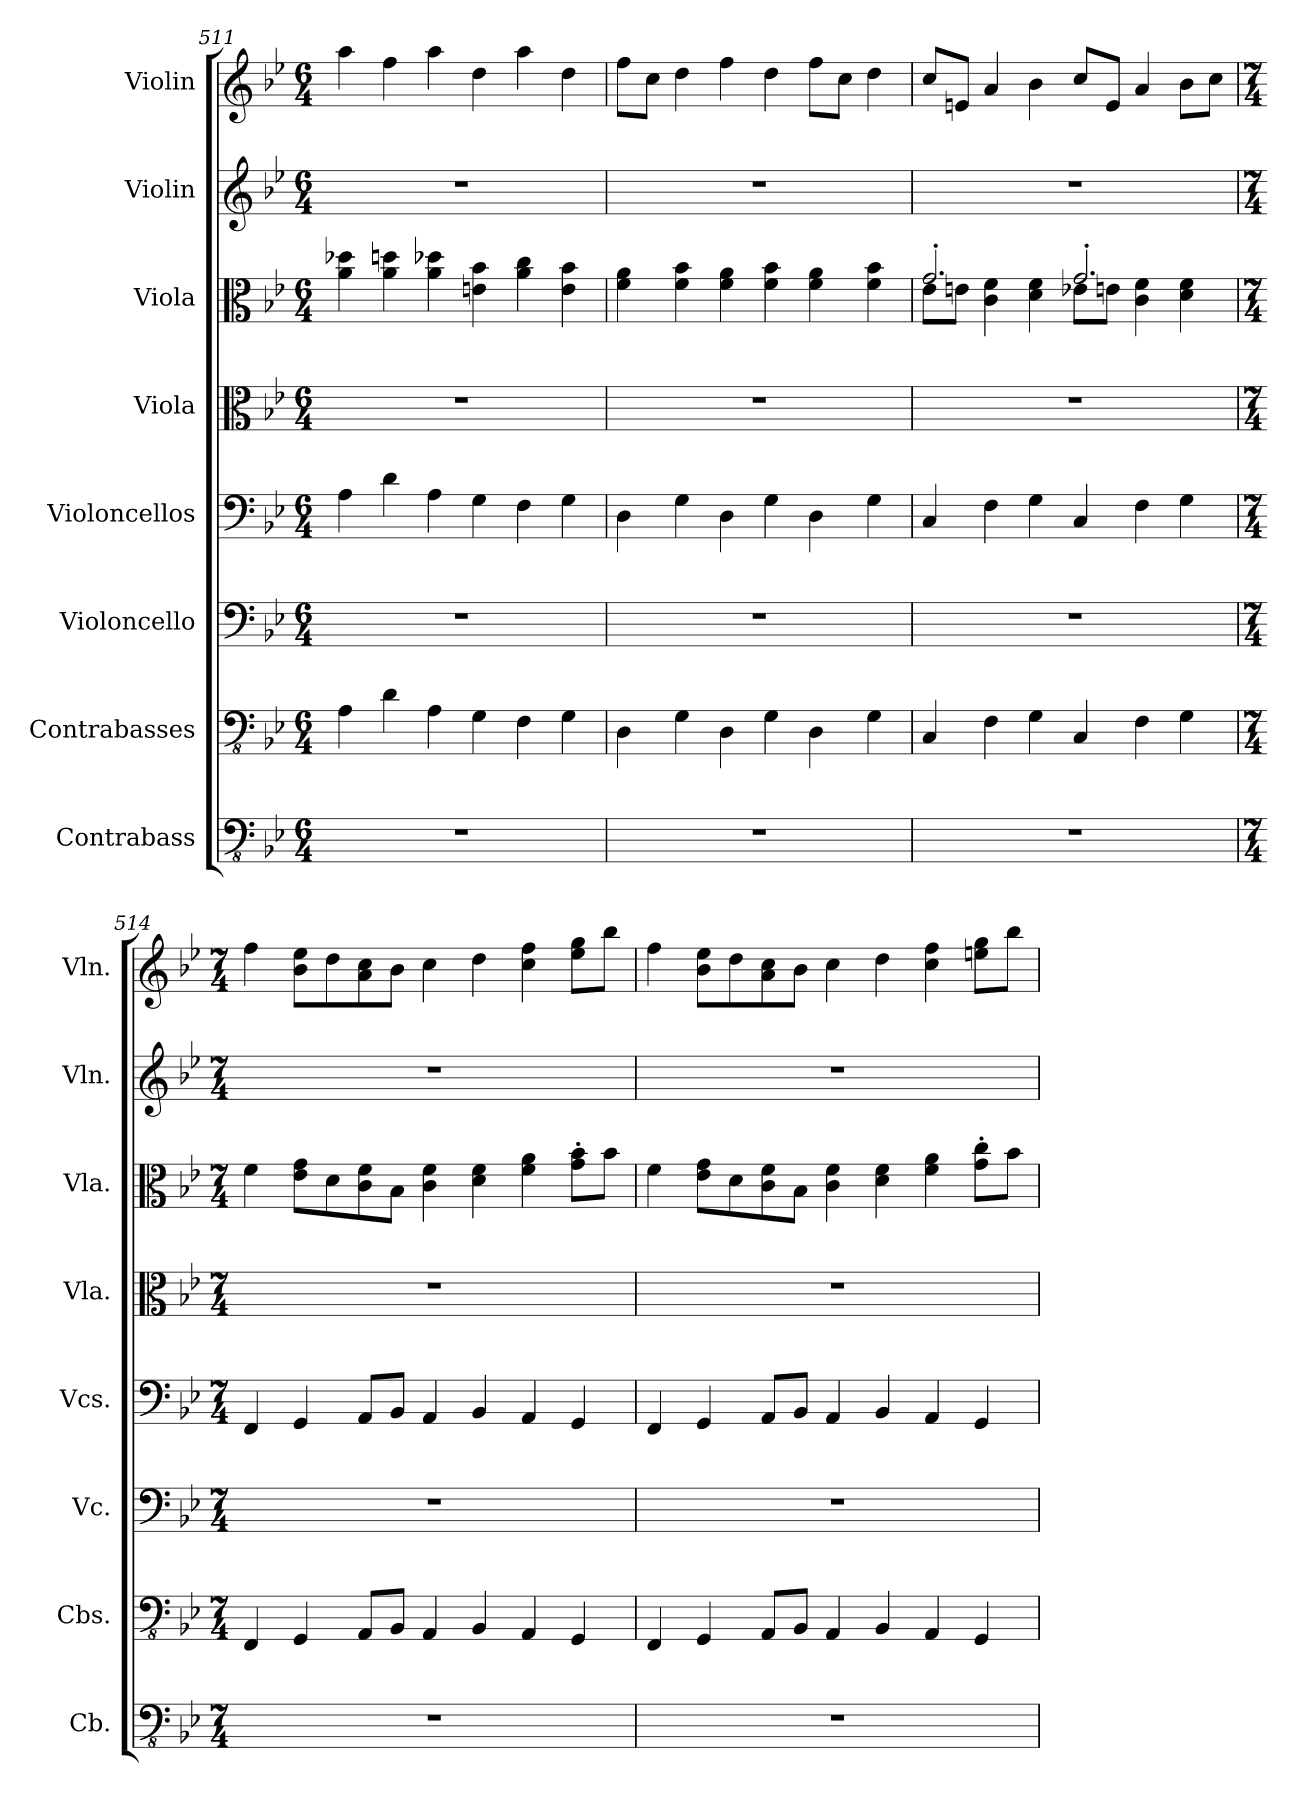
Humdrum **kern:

**kern	**kern	**kern	**kern	**kern	**kern	**kern	**kern
*part8	*part7	*part6	*part5	*part4	*part3	*part2	*part1
*staff8	*staff7	*staff6	*staff5	*staff4	*staff3	*staff2	*staff1
*I"Contrabass	*I"Contrabasses	*I"Violoncello	*I"Violoncellos	*I"Viola	*I"Viola	*I"Violin	*I"Violin
*I'Cb.	*I'Cbs.	*I'Vc.	*I'Vcs.	*I'Vla.	*I'Vla.	*I'Vln.	*I'Vln.
*clefFv4	*clefFv4	*clefF4	*clefF4	*clefC3	*clefC3	*clefG2	*clefG2
*ITrd7c12	*	*	*	*	*	*	*
*k[b-e-]	*k[b-e-]	*k[b-e-]	*k[b-e-]	*k[b-e-]	*k[b-e-]	*k[b-e-]	*k[b-e-]
*M6/4	*M6/4	*M6/4	*M6/4	*M6/4	*M6/4	*M6/4	*M6/4
=511	=511	=511	=511	=511	=511	=511	=511
1.r	4AA\	1.r	4A\	1.r	4a\ 4dd-X\	1.r	4aa\
.	4D\	.	4d\	.	4a\ 4ddn\	.	4ff\
.	4AA\	.	4A\	.	4a\ 4dd-X\	.	4aa\
.	4GG\	.	4G\	.	4en\ 4b-\	.	4dd\
.	4FF\	.	4F\	.	4a\ 4cc\	.	4aa\
.	4GG\	.	4G\	.	4e\ 4b-\	.	4dd\
=512	=512	=512	=512	=512	=512	=512	=512
1.r	4DD\	1.r	4D\	1.r	4f\ 4a\	1.r	8ff\L
.	.	.	.	.	.	.	8cc\J
.	4GG\	.	4G\	.	4f\ 4b-\	.	4dd\
.	4DD\	.	4D\	.	4f\ 4a\	.	4ff\
.	4GG\	.	4G\	.	4f\ 4b-\	.	4dd\
.	4DD\	.	4D\	.	4f\ 4a\	.	8ff\L
.	.	.	.	.	.	.	8cc\J
.	4GG\	.	4G\	.	4f\ 4b-\	.	4dd\
=513	=513	=513	=513	=513	=513	=513	=513
*	*	*	*	*	*^	*	*
1.r	4CC/	1.r	4C/	1.r	2.g'/	8e-\L	1.r	8cc/L
.	.	.	.	.	.	8en\J	.	8en/J
.	4FF\	.	4F\	.	.	4c\ 4f\	.	4a/
.	4GG\	.	4G\	.	.	4d\ 4f\	.	4b-\
.	4CC/	.	4C/	.	2.g'/	8e-X\L	.	8cc/L
.	.	.	.	.	.	8en\J	.	8e/J
.	4FF\	.	4F\	.	.	4c\ 4f\	.	4a/
.	4GG\	.	4G\	.	.	4d\ 4f\	.	8b-\L
.	.	.	.	.	.	.	.	8cc\J
*	*	*	*	*	*v	*v	*	*
!!LO:PB:g=z
=514	=514	=514	=514	=514	=514	=514	=514
*M7/4	*M7/4	*M7/4	*M7/4	*M7/4	*M7/4	*M7/4	*M7/4
1..r	4FFF/	1..r	4FF/	1..r	4f\	1..r	4ff\
.	4GGG/	.	4GG/	.	8e-\ 8g\L	.	8b-\ 8ee-\L
.	.	.	.	.	8d\	.	8dd\
.	8AAA/L	.	8AA/L	.	8c\ 8f\	.	8a\ 8cc\
.	8BBB-/J	.	8BB-/J	.	8B-\J	.	8b-\J
.	4AAA/	.	4AA/	.	4c\ 4f\	.	4cc\
.	4BBB-/	.	4BB-/	.	4d\ 4f\	.	4dd\
.	4AAA/	.	4AA/	.	4f\ 4a\	.	4cc\ 4ff\
.	4GGG/	.	4GG/	.	8g\' 8b-\'L	.	8ee-\ 8gg\L
.	.	.	.	.	8b-\J	.	8bb-\J
=515	=515	=515	=515	=515	=515	=515	=515
1..r	4FFF/	1..r	4FF/	1..r	4f\	1..r	4ff\
.	4GGG/	.	4GG/	.	8e-\ 8g\L	.	8b-\ 8ee-\L
.	.	.	.	.	8d\	.	8dd\
.	8AAA/L	.	8AA/L	.	8c\ 8f\	.	8a\ 8cc\
.	8BBB-/J	.	8BB-/J	.	8B-\J	.	8b-\J
.	4AAA/	.	4AA/	.	4c\ 4f\	.	4cc\
.	4BBB-/	.	4BB-/	.	4d\ 4f\	.	4dd\
.	4AAA/	.	4AA/	.	4f\ 4a\	.	4cc\ 4ff\
.	4GGG/	.	4GG/	.	8g\' 8cc\'L	.	8een\ 8gg\L
.	.	.	.	.	8b-\J	.	8bb-\J
=	=	=	=	=	=	=	=
*-	*-	*-	*-	*-	*-	*-	*-
